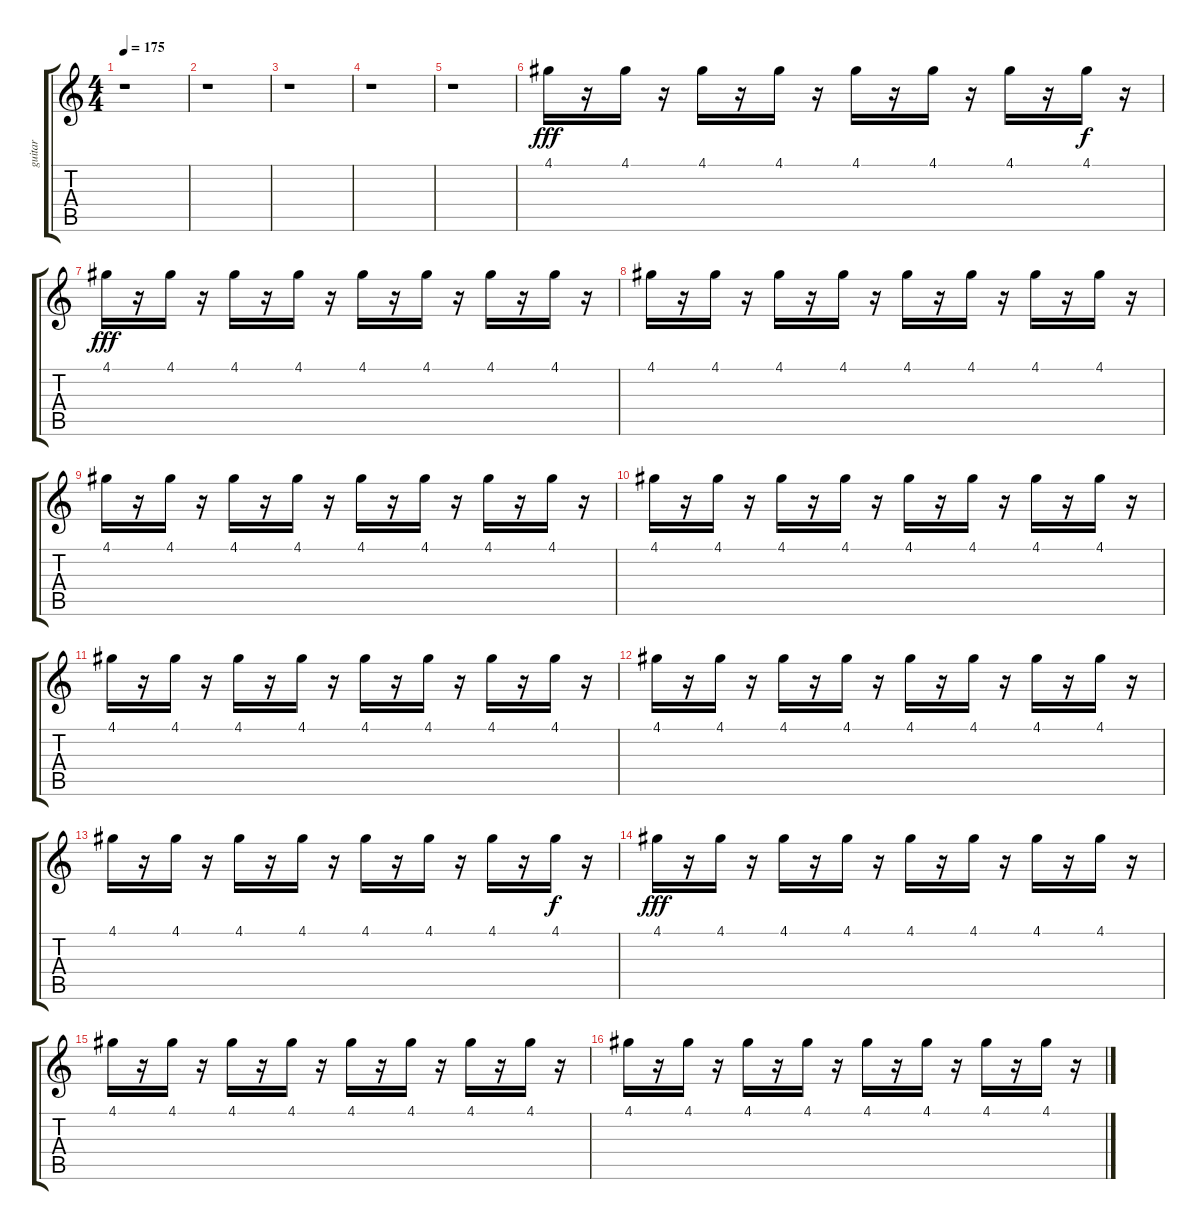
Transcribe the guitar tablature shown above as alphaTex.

\track ("guitar" "guitar") {instrument overdrivenguitar}
\staff {score tabs}
\tuning (E4 B3 G3 D3 A2 E2) {hide}
\ts (4 4)
\tempo 175
\clef g2
\ks c
r.1{dy fff instrument overdrivenguitar} |
r.1 |
r.1 |
r.1 |
r.1 |
4.1.16 r.16 4.1.16 r.16 4.1.16 r.16 4.1.16 r.16 4.1.16 r.16 4.1.16 r.16 4.1.16 r.16 4.1.16{dy f} r.16 |
4.1.16{dy fff} r.16 4.1.16 r.16 4.1.16 r.16 4.1.16 r.16 4.1.16 r.16 4.1.16 r.16 4.1.16 r.16 4.1.16 r.16 |
4.1.16 r.16 4.1.16 r.16 4.1.16 r.16 4.1.16 r.16 4.1.16 r.16 4.1.16 r.16 4.1.16 r.16 4.1.16 r.16 |
4.1.16 r.16 4.1.16 r.16 4.1.16 r.16 4.1.16 r.16 4.1.16 r.16 4.1.16 r.16 4.1.16 r.16 4.1.16 r.16 |
4.1.16 r.16 4.1.16 r.16 4.1.16 r.16 4.1.16 r.16 4.1.16 r.16 4.1.16 r.16 4.1.16 r.16 4.1.16 r.16 |
4.1.16 r.16 4.1.16 r.16 4.1.16 r.16 4.1.16 r.16 4.1.16 r.16 4.1.16 r.16 4.1.16 r.16 4.1.16 r.16 |
4.1.16 r.16 4.1.16 r.16 4.1.16 r.16 4.1.16 r.16 4.1.16 r.16 4.1.16 r.16 4.1.16 r.16 4.1.16 r.16 |
4.1.16 r.16 4.1.16 r.16 4.1.16 r.16 4.1.16 r.16 4.1.16 r.16 4.1.16 r.16 4.1.16 r.16 4.1.16{dy f} r.16 |
4.1.16{dy fff} r.16 4.1.16 r.16 4.1.16 r.16 4.1.16 r.16 4.1.16 r.16 4.1.16 r.16 4.1.16 r.16 4.1.16 r.16 |
4.1.16 r.16 4.1.16 r.16 4.1.16 r.16 4.1.16 r.16 4.1.16 r.16 4.1.16 r.16 4.1.16 r.16 4.1.16 r.16 |
4.1.16 r.16 4.1.16 r.16 4.1.16 r.16 4.1.16 r.16 4.1.16 r.16 4.1.16 r.16 4.1.16 r.16 4.1.16 r.16
